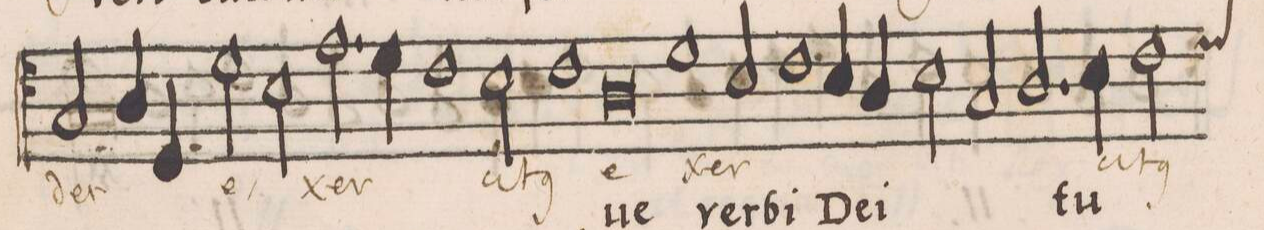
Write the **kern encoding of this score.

**kern	**text	**text
*I"ALTVS	*	*
*clefC4	*	*
*k[]	*	*
*met(C)	*	*
*M2/1	*	*
2G/	.	-det
4A/	.	.
4D/	.	.
2d\	.	e-
=41-	=41-	=41-
2B\	.	.
2.e\	.	-xer-
4d\	.	.
1c\	.	.
=42-	=42-	=42-
2B\	.	-ci-
1c	.	-t(us)
=43-	=43-	=43-
0A	-ue	e-
=44-	=44-	=44-
1d	ver-	-xer-
2B/	-bi	.
1c\	De-	.
=45-	=45-	=45-
4B/	.	.
4A/	-i	.
2B\	.	.
2G/	.	.
=46-	=46-	=46-
2.A/	tu	.
4B\	.	-ci-
*custos:d	*	*
2c\	.	-t(us)
*-	*-	*-
